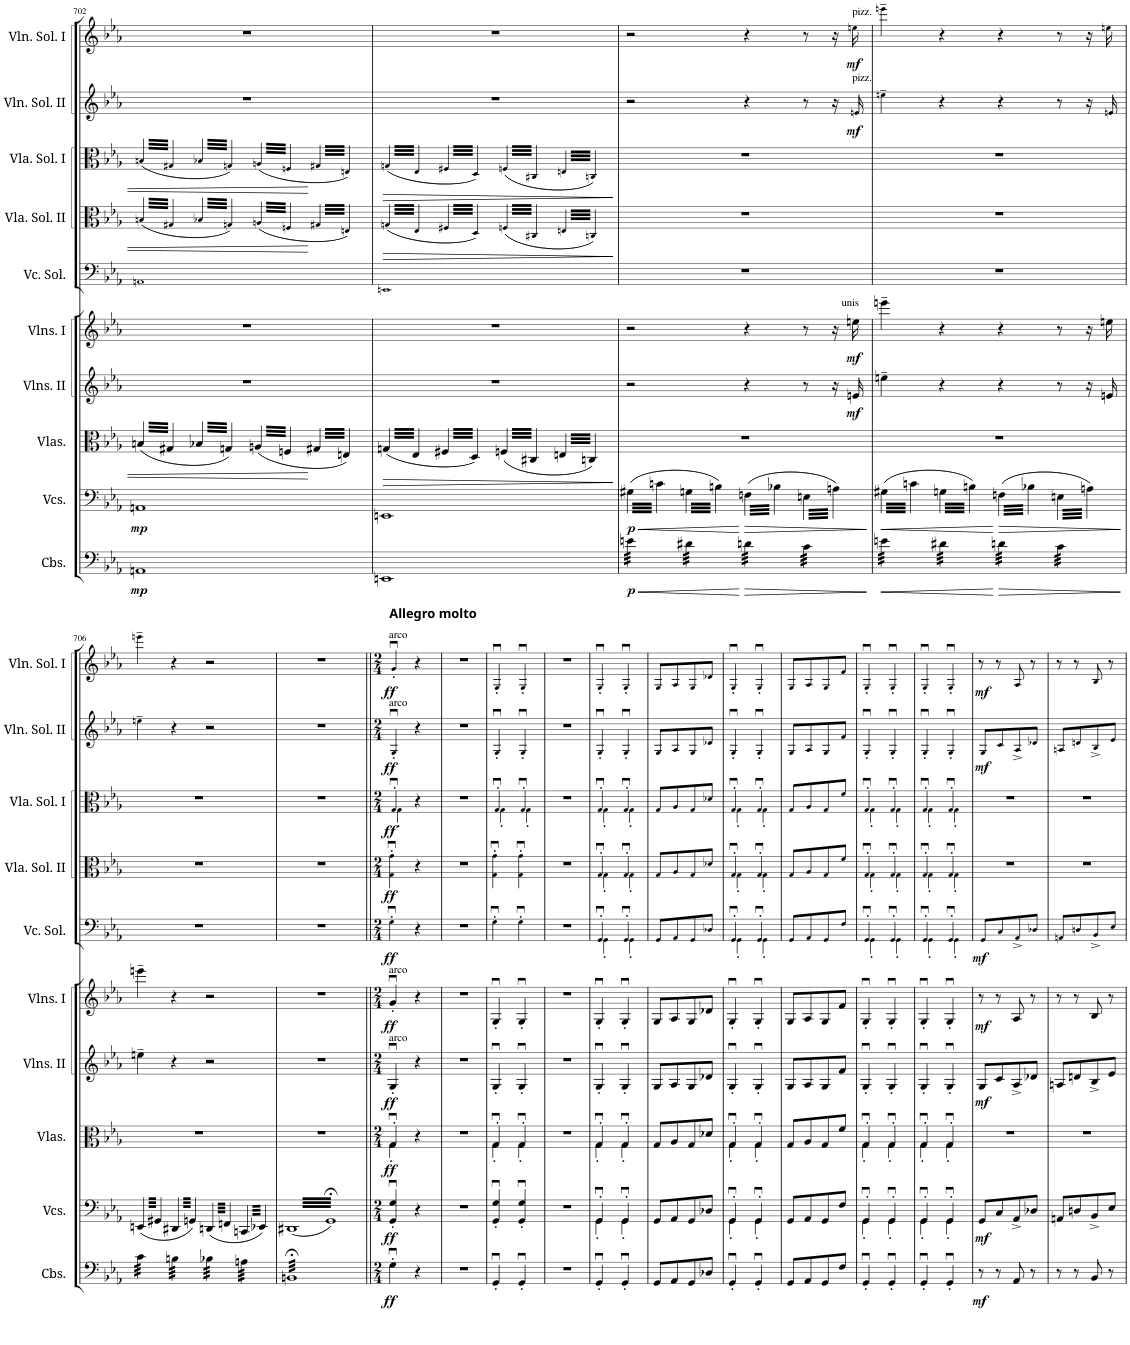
**kern	**dynam	**kern	**dynam	**kern	**dynam	**kern	**dynam	**kern	**dynam	**kern	**dynam	**kern	**dynam	**kern	**dynam	**kern	**dynam	**kern	**dynam
*part10	*part10	*part9	*part9	*part8	*part8	*part7	*part7	*part6	*part6	*part5	*part5	*part4	*part4	*part3	*part3	*part2	*part2	*part1	*part1
*staff10	*staff10	*staff9	*staff9	*staff8	*staff8	*staff7	*staff7	*staff6	*staff6	*staff5	*staff5	*staff4	*staff4	*staff3	*staff3	*staff2	*staff2	*staff1	*staff1
*I"Contrabasses	*	*I"Violoncellos	*	*I"Violas	*	*I"Violins II	*	*I"Violins I	*	*I"Violoncello Solo	*	*I"Viola Solo II	*	*I"Viola Solo I	*	*I"Violin Solo II	*	*I"Violin Solo I	*
*I'Cbs.	*	*I'Vcs.	*	*I'Vlas.	*	*I'Vlns. II	*	*I'Vlns. I	*	*I'Vc. Sol.	*	*I'Vla. Sol. II	*	*I'Vla. Sol. I	*	*I'Vln. Sol. II	*	*I'Vln. Sol. I	*
!!LO:PB:g=z
*clefF4	*	*clefF4	*	*clefC3	*	*clefG2	*	*clefG2	*	*clefF4	*	*clefC3	*	*clefC3	*	*clefG2	*	*clefG2	*
*Trd7c12	*	*	*	*	*	*	*	*	*	*	*	*	*	*	*	*	*	*	*
*k[b-e-a-]	*	*k[b-e-a-]	*	*k[b-e-a-]	*	*k[b-e-a-]	*	*k[b-e-a-]	*	*k[b-e-a-]	*	*k[b-e-a-]	*	*k[b-e-a-]	*	*k[b-e-a-]	*	*k[b-e-a-]	*
*M4/4	*	*M4/4	*	*M4/4	*	*M4/4	*	*M4/4	*	*M4/4	*	*M4/4	*	*M4/4	*	*M4/4	*	*M4/4	*
*met(c)	*	*met(c)	*	*met(c)	*	*met(c)	*	*met(c)	*	*met(c)	*	*met(c)	*	*met(c)	*	*met(c)	*	*met(c)	*
=702	=702	=702	=702	=702	=702	=702	=702	=702	=702	=702	=702	=702	=702	=702	=702	=702	=702	=702	=702
!	!LO:DY:b	!	!LO:DY:b	!	!	!	!	!	!	!	!	!	!	!	!	!	!	!	!
*	*	*	*	*tremolo	*	*	*	*	*	*	*	*	*	*	*	*	*	*	*
*	*	*	*	*	*	*	*	*	*	*	*	*tremolo	*	*	*	*	*	*	*
*	*	*	*	*	*	*	*	*	*	*	*	*	*	*tremolo	*	*	*	*	*
1AAn	mp	1AAn	mp	(64Bn/LLLL	.	1r	.	1r	.	1AAn	.	(64Bn/LLLL	.	(64Bn/LLLL	.	1r	.	1r	.
.	.	.	.	64G#X/	.	.	.	.	.	.	.	64G#X/	.	64G#X/	.	.	.	.	.
.	.	.	.	64Bn/	.	.	.	.	.	.	.	64Bn/	.	64Bn/	.	.	.	.	.
.	.	.	.	64G#X/	.	.	.	.	.	.	.	64G#X/	.	64G#X/	.	.	.	.	.
.	.	.	.	64Bn/	.	.	.	.	.	.	.	64Bn/	.	64Bn/	.	.	.	.	.
.	.	.	.	64G#X/	.	.	.	.	.	.	.	64G#X/	.	64G#X/	.	.	.	.	.
.	.	.	.	64Bn/	.	.	.	.	.	.	.	64Bn/	.	64Bn/	.	.	.	.	.
.	.	.	.	64G#X/	.	.	.	.	.	.	.	64G#X/	.	64G#X/	.	.	.	.	.
.	.	.	.	64Bn/	.	.	.	.	.	.	.	64Bn/	.	64Bn/	.	.	.	.	.
.	.	.	.	64G#X/	.	.	.	.	.	.	.	64G#X/	.	64G#X/	.	.	.	.	.
.	.	.	.	64Bn/	.	.	.	.	.	.	.	64Bn/	.	64Bn/	.	.	.	.	.
.	.	.	.	64G#X/	.	.	.	.	.	.	.	64G#X/	.	64G#X/	.	.	.	.	.
.	.	.	.	64Bn/	.	.	.	.	.	.	.	64Bn/	.	64Bn/	.	.	.	.	.
.	.	.	.	64G#X/	.	.	.	.	.	.	.	64G#X/	.	64G#X/	.	.	.	.	.
.	.	.	.	64Bn/	.	.	.	.	.	.	.	64Bn/	.	64Bn/	.	.	.	.	.
.	.	.	.	64G#X/JJJJ	.	.	.	.	.	.	.	64G#X/JJJJ	.	64G#X/JJJJ	.	.	.	.	.
.	.	.	.	64B-X/LLLL	.	.	.	.	.	.	.	64B-X/LLLL	.	64B-X/LLLL	.	.	.	.	.
.	.	.	.	64Gn/)	.	.	.	.	.	.	.	64Gn/)	.	64Gn/)	.	.	.	.	.
.	.	.	.	64B-X/	.	.	.	.	.	.	.	64B-X/	.	64B-X/	.	.	.	.	.
.	.	.	.	64Gn/)	.	.	.	.	.	.	.	64Gn/)	.	64Gn/)	.	.	.	.	.
.	.	.	.	64B-X/	.	.	.	.	.	.	.	64B-X/	.	64B-X/	.	.	.	.	.
.	.	.	.	64Gn/)	.	.	.	.	.	.	.	64Gn/)	.	64Gn/)	.	.	.	.	.
.	.	.	.	64B-X/	.	.	.	.	.	.	.	64B-X/	.	64B-X/	.	.	.	.	.
.	.	.	.	64Gn/)	.	.	.	.	.	.	.	64Gn/)	.	64Gn/)	.	.	.	.	.
.	.	.	.	64B-X/	.	.	.	.	.	.	.	64B-X/	.	64B-X/	.	.	.	.	.
.	.	.	.	64Gn/)	.	.	.	.	.	.	.	64Gn/)	.	64Gn/)	.	.	.	.	.
.	.	.	.	64B-X/	.	.	.	.	.	.	.	64B-X/	.	64B-X/	.	.	.	.	.
.	.	.	.	64Gn/)	.	.	.	.	.	.	.	64Gn/)	.	64Gn/)	.	.	.	.	.
.	.	.	.	64B-X/	.	.	.	.	.	.	.	64B-X/	.	64B-X/	.	.	.	.	.
.	.	.	.	64Gn/)	.	.	.	.	.	.	.	64Gn/)	.	64Gn/)	.	.	.	.	.
.	.	.	.	64B-X/	.	.	.	.	.	.	.	64B-X/	.	64B-X/	.	.	.	.	.
.	.	.	.	64Gn/)JJJJ	.	.	.	.	.	.	.	64Gn/)JJJJ	.	64Gn/)JJJJ	.	.	.	.	.
.	.	.	.	(64An/LLLL	.	.	.	.	.	.	.	(64An/LLLL	.	(64An/LLLL	.	.	.	.	.
.	.	.	.	64Fn/	.	.	.	.	.	.	.	64Fn/	.	64Fn/	.	.	.	.	.
.	.	.	.	64An/	.	.	.	.	.	.	.	64An/	.	64An/	.	.	.	.	.
.	.	.	.	64Fn/	.	.	.	.	.	.	.	64Fn/	.	64Fn/	.	.	.	.	.
.	.	.	.	64An/	.	.	.	.	.	.	.	64An/	.	64An/	.	.	.	.	.
.	.	.	.	64Fn/	.	.	.	.	.	.	.	64Fn/	.	64Fn/	.	.	.	.	.
.	.	.	.	64An/	.	.	.	.	.	.	.	64An/	.	64An/	.	.	.	.	.
.	.	.	.	64Fn/	.	.	.	.	.	.	.	64Fn/	.	64Fn/	.	.	.	.	.
.	.	.	.	64An/	.	.	.	.	.	.	.	64An/	.	64An/	.	.	.	.	.
.	.	.	.	64Fn/	.	.	.	.	.	.	.	64Fn/	.	64Fn/	.	.	.	.	.
.	.	.	.	64An/	.	.	.	.	.	.	.	64An/	.	64An/	.	.	.	.	.
.	.	.	.	64Fn/	.	.	.	.	.	.	.	64Fn/	.	64Fn/	.	.	.	.	.
.	.	.	.	64An/	.	.	.	.	.	.	.	64An/	.	64An/	.	.	.	.	.
.	.	.	.	64Fn/	.	.	.	.	.	.	.	64Fn/	.	64Fn/	.	.	.	.	.
.	.	.	.	64An/	.	.	.	.	.	.	.	64An/	.	64An/	.	.	.	.	.
.	.	.	.	64Fn/JJJJ	.	.	.	.	.	.	.	64Fn/JJJJ	.	64Fn/JJJJ	.	.	.	.	.
.	.	.	.	64G#X/LLLL	.	.	.	.	.	.	.	64G#X/LLLL	.	64G#X/LLLL	.	.	.	.	.
.	.	.	.	64En/)	.	.	.	.	.	.	.	64En/)	.	64En/)	.	.	.	.	.
.	.	.	.	64G#X/	.	.	.	.	.	.	.	64G#X/	.	64G#X/	.	.	.	.	.
.	.	.	.	64En/)	.	.	.	.	.	.	.	64En/)	.	64En/)	.	.	.	.	.
.	.	.	.	64G#X/	.	.	.	.	.	.	.	64G#X/	.	64G#X/	.	.	.	.	.
.	.	.	.	64En/)	.	.	.	.	.	.	.	64En/)	.	64En/)	.	.	.	.	.
.	.	.	.	64G#X/	.	.	.	.	.	.	.	64G#X/	.	64G#X/	.	.	.	.	.
.	.	.	.	64En/)	.	.	.	.	.	.	.	64En/)	.	64En/)	.	.	.	.	.
.	.	.	.	64G#X/	.	.	.	.	.	.	.	64G#X/	.	64G#X/	.	.	.	.	.
.	.	.	.	64En/)	.	.	.	.	.	.	.	64En/)	.	64En/)	.	.	.	.	.
.	.	.	.	64G#X/	.	.	.	.	.	.	.	64G#X/	.	64G#X/	.	.	.	.	.
.	.	.	.	64En/)	.	.	.	.	.	.	.	64En/)	.	64En/)	.	.	.	.	.
.	.	.	.	64G#X/	.	.	.	.	.	.	.	64G#X/	.	64G#X/	.	.	.	.	.
.	.	.	.	64En/)	.	.	.	.	.	.	.	64En/)	.	64En/)	.	.	.	.	.
.	.	.	.	64G#X/	.	.	.	.	.	.	.	64G#X/	.	64G#X/	.	.	.	.	.
.	.	.	.	64En/)JJJJ	.	.	.	.	.	.	.	64En/)JJJJ	.	64En/)JJJJ	.	.	.	.	.
=703	=703	=703	=703	=703	=703	=703	=703	=703	=703	=703	=703	=703	=703	=703	=703	=703	=703	=703	=703
!	!	!	!	!	!LO:HP:b	!	!	!	!	!	!	!	!LO:HP:b	!	!LO:HP:b	!	!	!	!
1EEn	.	1EEn	.	(64Gn/LLLL	>	1r	.	1r	.	1EEn	.	(64Gn/LLLL	>	(64Gn/LLLL	>	1r	.	1r	.
.	.	.	.	64E-/	.	.	.	.	.	.	.	64E-/	.	64E-/	.	.	.	.	.
.	.	.	.	64Gn/	.	.	.	.	.	.	.	64Gn/	.	64Gn/	.	.	.	.	.
.	.	.	.	64E-/	.	.	.	.	.	.	.	64E-/	.	64E-/	.	.	.	.	.
.	.	.	.	64Gn/	.	.	.	.	.	.	.	64Gn/	.	64Gn/	.	.	.	.	.
.	.	.	.	64E-/	.	.	.	.	.	.	.	64E-/	.	64E-/	.	.	.	.	.
.	.	.	.	64Gn/	.	.	.	.	.	.	.	64Gn/	.	64Gn/	.	.	.	.	.
.	.	.	.	64E-/	.	.	.	.	.	.	.	64E-/	.	64E-/	.	.	.	.	.
.	.	.	.	64Gn/	.	.	.	.	.	.	.	64Gn/	.	64Gn/	.	.	.	.	.
.	.	.	.	64E-/	.	.	.	.	.	.	.	64E-/	.	64E-/	.	.	.	.	.
.	.	.	.	64Gn/	.	.	.	.	.	.	.	64Gn/	.	64Gn/	.	.	.	.	.
.	.	.	.	64E-/	.	.	.	.	.	.	.	64E-/	.	64E-/	.	.	.	.	.
.	.	.	.	64Gn/	.	.	.	.	.	.	.	64Gn/	.	64Gn/	.	.	.	.	.
.	.	.	.	64E-/	.	.	.	.	.	.	.	64E-/	.	64E-/	.	.	.	.	.
.	.	.	.	64Gn/	.	.	.	.	.	.	.	64Gn/	.	64Gn/	.	.	.	.	.
.	.	.	.	64E-/JJJJ	.	.	.	.	.	.	.	64E-/JJJJ	.	64E-/JJJJ	.	.	.	.	.
.	.	.	.	64F#X/LLLL	.	.	.	.	.	.	.	64F#X/LLLL	.	64F#X/LLLL	.	.	.	.	.
.	.	.	.	64D/)	.	.	.	.	.	.	.	64D/)	.	64D/)	.	.	.	.	.
.	.	.	.	64F#X/	.	.	.	.	.	.	.	64F#X/	.	64F#X/	.	.	.	.	.
.	.	.	.	64D/)	.	.	.	.	.	.	.	64D/)	.	64D/)	.	.	.	.	.
.	.	.	.	64F#X/	.	.	.	.	.	.	.	64F#X/	.	64F#X/	.	.	.	.	.
.	.	.	.	64D/)	.	.	.	.	.	.	.	64D/)	.	64D/)	.	.	.	.	.
.	.	.	.	64F#X/	.	.	.	.	.	.	.	64F#X/	.	64F#X/	.	.	.	.	.
.	.	.	.	64D/)	.	.	.	.	.	.	.	64D/)	.	64D/)	.	.	.	.	.
.	.	.	.	64F#X/	.	.	.	.	.	.	.	64F#X/	.	64F#X/	.	.	.	.	.
.	.	.	.	64D/)	.	.	.	.	.	.	.	64D/)	.	64D/)	.	.	.	.	.
.	.	.	.	64F#X/	.	.	.	.	.	.	.	64F#X/	.	64F#X/	.	.	.	.	.
.	.	.	.	64D/)	.	.	.	.	.	.	.	64D/)	.	64D/)	.	.	.	.	.
.	.	.	.	64F#X/	.	.	.	.	.	.	.	64F#X/	.	64F#X/	.	.	.	.	.
.	.	.	.	64D/)	.	.	.	.	.	.	.	64D/)	.	64D/)	.	.	.	.	.
.	.	.	.	64F#X/	.	.	.	.	.	.	.	64F#X/	.	64F#X/	.	.	.	.	.
.	.	.	.	64D/)JJJJ	.	.	.	.	.	.	.	64D/)JJJJ	.	64D/)JJJJ	.	.	.	.	.
.	.	.	.	(64Fn/LLLL	.	.	.	.	.	.	.	(64Fn/LLLL	.	(64Fn/LLLL	.	.	.	.	.
.	.	.	.	64C#X/	.	.	.	.	.	.	.	64C#X/	.	64C#X/	.	.	.	.	.
.	.	.	.	64Fn/	.	.	.	.	.	.	.	64Fn/	.	64Fn/	.	.	.	.	.
.	.	.	.	64C#X/	.	.	.	.	.	.	.	64C#X/	.	64C#X/	.	.	.	.	.
.	.	.	.	64Fn/	.	.	.	.	.	.	.	64Fn/	.	64Fn/	.	.	.	.	.
.	.	.	.	64C#X/	.	.	.	.	.	.	.	64C#X/	.	64C#X/	.	.	.	.	.
.	.	.	.	64Fn/	.	.	.	.	.	.	.	64Fn/	.	64Fn/	.	.	.	.	.
.	.	.	.	64C#X/	.	.	.	.	.	.	.	64C#X/	.	64C#X/	.	.	.	.	.
.	.	.	.	64Fn/	.	.	.	.	.	.	.	64Fn/	.	64Fn/	.	.	.	.	.
.	.	.	.	64C#X/	.	.	.	.	.	.	.	64C#X/	.	64C#X/	.	.	.	.	.
.	.	.	.	64Fn/	.	.	.	.	.	.	.	64Fn/	.	64Fn/	.	.	.	.	.
.	.	.	.	64C#X/	.	.	.	.	.	.	.	64C#X/	.	64C#X/	.	.	.	.	.
.	.	.	.	64Fn/	.	.	.	.	.	.	.	64Fn/	.	64Fn/	.	.	.	.	.
.	.	.	.	64C#X/	.	.	.	.	.	.	.	64C#X/	.	64C#X/	.	.	.	.	.
.	.	.	.	64Fn/	.	.	.	.	.	.	.	64Fn/	.	64Fn/	.	.	.	.	.
.	.	.	.	64C#X/JJJJ	.	.	.	.	.	.	.	64C#X/JJJJ	.	64C#X/JJJJ	.	.	.	.	.
.	.	.	.	64En/LLLL	.	.	.	.	.	.	.	64En/LLLL	.	64En/LLLL	.	.	.	.	.
.	.	.	.	64Cn/)	.	.	.	.	.	.	.	64Cn/)	.	64Cn/)	.	.	.	.	.
.	.	.	.	64En/	.	.	.	.	.	.	.	64En/	.	64En/	.	.	.	.	.
.	.	.	.	64Cn/)	.	.	.	.	.	.	.	64Cn/)	.	64Cn/)	.	.	.	.	.
.	.	.	.	64En/	.	.	.	.	.	.	.	64En/	.	64En/	.	.	.	.	.
.	.	.	.	64Cn/)	.	.	.	.	.	.	.	64Cn/)	.	64Cn/)	.	.	.	.	.
.	.	.	.	64En/	.	.	.	.	.	.	.	64En/	.	64En/	.	.	.	.	.
.	.	.	.	64Cn/)	.	.	.	.	.	.	.	64Cn/)	.	64Cn/)	.	.	.	.	.
.	.	.	.	64En/	.	.	.	.	.	.	.	64En/	.	64En/	.	.	.	.	.
.	.	.	.	64Cn/)	.	.	.	.	.	.	.	64Cn/)	.	64Cn/)	.	.	.	.	.
.	.	.	.	64En/	.	.	.	.	.	.	.	64En/	.	64En/	.	.	.	.	.
.	.	.	.	64Cn/)	.	.	.	.	.	.	.	64Cn/)	.	64Cn/)	.	.	.	.	.
.	.	.	.	64En/	.	.	.	.	.	.	.	64En/	.	64En/	.	.	.	.	.
.	.	.	.	64Cn/)	.	.	.	.	.	.	.	64Cn/)	.	64Cn/)	.	.	.	.	.
.	.	.	.	64En/	.	.	.	.	.	.	.	64En/	.	64En/	.	.	.	.	.
.	.	.	.	64Cn/)JJJJ	.	.	.	.	.	.	.	64Cn/)JJJJ	.	64Cn/)JJJJ	.	.	.	.	.
*	*	*	*	*	*	*	*	*	*	*	*	*	*	*Xtremolo	*	*	*	*	*
*	*	*	*	*	*	*	*	*	*	*	*	*Xtremolo	*	*	*	*	*	*	*
*	*	*	*	*Xtremolo	*	*	*	*	*	*	*	*	*	*	*	*	*	*	*
.	.	.	.	.	]	.	.	.	.	.	.	.	]	.	]	.	.	.	.
=704	=704	=704	=704	=704	=704	=704	=704	=704	=704	=704	=704	=704	=704	=704	=704	=704	=704	=704	=704
!	!LO:HP:b	!	!LO:HP:b	!	!	!	!	!	!	!	!	!	!	!	!	!	!	!	!
!	!LO:DY:n=1:b	!	!LO:DY:n=1:b	!	!	!	!	!	!	!	!	!	!	!	!	!	!	!	!
*tremolo	*	*	*	*	*	*	*	*	*	*	*	*	*	*	*	*	*	*	*
*	*	*tremolo	*	*	*	*	*	*	*	*	*	*	*	*	*	*	*	*	*
32en\LLL	< p	(64G#X\LLLL	< p	1r	.	2r	.	2r	.	1r	.	1r	.	1r	.	2r	.	2r	.
.	.	64cn\	.	.	.	.	.	.	.	.	.	.	.	.	.	.	.	.	.
32en\	.	64G#X\	.	.	.	.	.	.	.	.	.	.	.	.	.	.	.	.	.
.	.	64cn\	.	.	.	.	.	.	.	.	.	.	.	.	.	.	.	.	.
32en\	.	64G#X\	.	.	.	.	.	.	.	.	.	.	.	.	.	.	.	.	.
.	.	64cn\	.	.	.	.	.	.	.	.	.	.	.	.	.	.	.	.	.
32en\	.	64G#X\	.	.	.	.	.	.	.	.	.	.	.	.	.	.	.	.	.
.	.	64cn\	.	.	.	.	.	.	.	.	.	.	.	.	.	.	.	.	.
32en\	.	64G#X\	.	.	.	.	.	.	.	.	.	.	.	.	.	.	.	.	.
.	.	64cn\	.	.	.	.	.	.	.	.	.	.	.	.	.	.	.	.	.
32en\	.	64G#X\	.	.	.	.	.	.	.	.	.	.	.	.	.	.	.	.	.
.	.	64cn\	.	.	.	.	.	.	.	.	.	.	.	.	.	.	.	.	.
32en\	.	64G#X\	.	.	.	.	.	.	.	.	.	.	.	.	.	.	.	.	.
.	.	64cn\	.	.	.	.	.	.	.	.	.	.	.	.	.	.	.	.	.
32en\JJJ	.	64G#X\	.	.	.	.	.	.	.	.	.	.	.	.	.	.	.	.	.
.	.	64cn\JJJJ	.	.	.	.	.	.	.	.	.	.	.	.	.	.	.	.	.
32d#X\LLL	.	64Gn\LLLL	.	.	.	.	.	.	.	.	.	.	.	.	.	.	.	.	.
.	.	64Bn\)	.	.	.	.	.	.	.	.	.	.	.	.	.	.	.	.	.
32d#X\	.	64Gn\	.	.	.	.	.	.	.	.	.	.	.	.	.	.	.	.	.
.	.	64Bn\)	.	.	.	.	.	.	.	.	.	.	.	.	.	.	.	.	.
32d#X\	.	64Gn\	.	.	.	.	.	.	.	.	.	.	.	.	.	.	.	.	.
.	.	64Bn\)	.	.	.	.	.	.	.	.	.	.	.	.	.	.	.	.	.
32d#X\	.	64Gn\	.	.	.	.	.	.	.	.	.	.	.	.	.	.	.	.	.
.	.	64Bn\)	.	.	.	.	.	.	.	.	.	.	.	.	.	.	.	.	.
32d#X\	.	64Gn\	.	.	.	.	.	.	.	.	.	.	.	.	.	.	.	.	.
.	.	64Bn\)	.	.	.	.	.	.	.	.	.	.	.	.	.	.	.	.	.
32d#X\	.	64Gn\	.	.	.	.	.	.	.	.	.	.	.	.	.	.	.	.	.
.	.	64Bn\)	.	.	.	.	.	.	.	.	.	.	.	.	.	.	.	.	.
32d#X\	.	64Gn\	.	.	.	.	.	.	.	.	.	.	.	.	.	.	.	.	.
.	.	64Bn\)	.	.	.	.	.	.	.	.	.	.	.	.	.	.	.	.	.
32d#X\JJJ	.	64Gn\	.	.	.	.	.	.	.	.	.	.	.	.	.	.	.	.	.
.	.	64Bn\)JJJJ	.	.	.	.	.	.	.	.	.	.	.	.	.	.	.	.	.
!	!LO:HP:n=1:b	!	!LO:HP:n=1:b	!	!	!	!	!	!	!	!	!	!	!	!	!	!	!	!
32dn\LLL	[ >	(64Fn\LLLL	[ >	.	.	4r	.	4r	.	.	.	.	.	.	.	4r	.	4r	.
.	.	64B-X\	.	.	.	.	.	.	.	.	.	.	.	.	.	.	.	.	.
32dn\	.	64Fn\	.	.	.	.	.	.	.	.	.	.	.	.	.	.	.	.	.
.	.	64B-X\	.	.	.	.	.	.	.	.	.	.	.	.	.	.	.	.	.
32dn\	.	64Fn\	.	.	.	.	.	.	.	.	.	.	.	.	.	.	.	.	.
.	.	64B-X\	.	.	.	.	.	.	.	.	.	.	.	.	.	.	.	.	.
32dn\	.	64Fn\	.	.	.	.	.	.	.	.	.	.	.	.	.	.	.	.	.
.	.	64B-X\	.	.	.	.	.	.	.	.	.	.	.	.	.	.	.	.	.
32dn\	.	64Fn\	.	.	.	.	.	.	.	.	.	.	.	.	.	.	.	.	.
.	.	64B-X\	.	.	.	.	.	.	.	.	.	.	.	.	.	.	.	.	.
32dn\	.	64Fn\	.	.	.	.	.	.	.	.	.	.	.	.	.	.	.	.	.
.	.	64B-X\	.	.	.	.	.	.	.	.	.	.	.	.	.	.	.	.	.
32dn\	.	64Fn\	.	.	.	.	.	.	.	.	.	.	.	.	.	.	.	.	.
.	.	64B-X\	.	.	.	.	.	.	.	.	.	.	.	.	.	.	.	.	.
32dn\JJJ	.	64Fn\	.	.	.	.	.	.	.	.	.	.	.	.	.	.	.	.	.
.	.	64B-X\JJJJ	.	.	.	.	.	.	.	.	.	.	.	.	.	.	.	.	.
32c\LLL	.	64En\LLLL	.	.	.	8r	.	8r	.	.	.	.	.	.	.	8r	.	8r	.
.	.	64An\)	.	.	.	.	.	.	.	.	.	.	.	.	.	.	.	.	.
32c\	.	64En\	.	.	.	.	.	.	.	.	.	.	.	.	.	.	.	.	.
.	.	64An\)	.	.	.	.	.	.	.	.	.	.	.	.	.	.	.	.	.
32c\	.	64En\	.	.	.	.	.	.	.	.	.	.	.	.	.	.	.	.	.
.	.	64An\)	.	.	.	.	.	.	.	.	.	.	.	.	.	.	.	.	.
32c\	.	64En\	.	.	.	.	.	.	.	.	.	.	.	.	.	.	.	.	.
.	.	64An\)	.	.	.	.	.	.	.	.	.	.	.	.	.	.	.	.	.
32c\	.	64En\	.	.	.	16r	.	16r	.	.	.	.	.	.	.	16r	.	16r	.
.	.	64An\)	.	.	.	.	.	.	.	.	.	.	.	.	.	.	.	.	.
32c\	.	64En\	.	.	.	.	.	.	.	.	.	.	.	.	.	.	.	.	.
.	.	64An\)	.	.	.	.	.	.	.	.	.	.	.	.	.	.	.	.	.
!	!	!	!	!	!	!	!	!	!	!	!	!	!	!	!	!	!	!LO:TX:a:t=pizz.	!
!	!	!	!	!	!	!	!	!	!	!	!	!	!	!	!	!LO:TX:a:t=pizz.	!	!	!
!	!	!	!	!	!	!	!	!LO:TX:a:t=unis	!	!	!	!	!	!	!	!	!	!	!
!	!	!	!	!	!	!	!LO:DY:b	!	!LO:DY:b	!	!	!	!	!	!	!	!LO:DY:b	!	!LO:DY:b
32c\	.	64En\	.	.	.	16en/	mf	16een\	mf	.	.	.	.	.	.	16en/	mf	16een\	mf
.	.	64An\)	.	.	.	.	.	.	.	.	.	.	.	.	.	.	.	.	.
32c\JJJ	.	64En\	.	.	.	.	.	.	.	.	.	.	.	.	.	.	.	.	.
.	.	64An\)JJJJ	.	.	.	.	.	.	.	.	.	.	.	.	.	.	.	.	.
.	]	.	]	.	.	.	.	.	.	.	.	.	.	.	.	.	.	.	.
=705	=705	=705	=705	=705	=705	=705	=705	=705	=705	=705	=705	=705	=705	=705	=705	=705	=705	=705	=705
!	!LO:HP:b	!	!LO:HP:b	!	!	!	!	!	!	!	!	!	!	!	!	!	!	!	!
32en\LLL	<	(64G#X\LLLL	<	1r	.	4een~\	.	4eeen~\	.	1r	.	1r	.	1r	.	4een~\	.	4eeen~\	.
.	.	64cn\	.	.	.	.	.	.	.	.	.	.	.	.	.	.	.	.	.
32en\	.	64G#X\	.	.	.	.	.	.	.	.	.	.	.	.	.	.	.	.	.
.	.	64cn\	.	.	.	.	.	.	.	.	.	.	.	.	.	.	.	.	.
32en\	.	64G#X\	.	.	.	.	.	.	.	.	.	.	.	.	.	.	.	.	.
.	.	64cn\	.	.	.	.	.	.	.	.	.	.	.	.	.	.	.	.	.
32en\	.	64G#X\	.	.	.	.	.	.	.	.	.	.	.	.	.	.	.	.	.
.	.	64cn\	.	.	.	.	.	.	.	.	.	.	.	.	.	.	.	.	.
32en\	.	64G#X\	.	.	.	.	.	.	.	.	.	.	.	.	.	.	.	.	.
.	.	64cn\	.	.	.	.	.	.	.	.	.	.	.	.	.	.	.	.	.
32en\	.	64G#X\	.	.	.	.	.	.	.	.	.	.	.	.	.	.	.	.	.
.	.	64cn\	.	.	.	.	.	.	.	.	.	.	.	.	.	.	.	.	.
32en\	.	64G#X\	.	.	.	.	.	.	.	.	.	.	.	.	.	.	.	.	.
.	.	64cn\	.	.	.	.	.	.	.	.	.	.	.	.	.	.	.	.	.
32en\JJJ	.	64G#X\	.	.	.	.	.	.	.	.	.	.	.	.	.	.	.	.	.
.	.	64cn\JJJJ	.	.	.	.	.	.	.	.	.	.	.	.	.	.	.	.	.
32d#X\LLL	.	64Gn\LLLL	.	.	.	4r	.	4r	.	.	.	.	.	.	.	4r	.	4r	.
.	.	64Bn\)	.	.	.	.	.	.	.	.	.	.	.	.	.	.	.	.	.
32d#X\	.	64Gn\	.	.	.	.	.	.	.	.	.	.	.	.	.	.	.	.	.
.	.	64Bn\)	.	.	.	.	.	.	.	.	.	.	.	.	.	.	.	.	.
32d#X\	.	64Gn\	.	.	.	.	.	.	.	.	.	.	.	.	.	.	.	.	.
.	.	64Bn\)	.	.	.	.	.	.	.	.	.	.	.	.	.	.	.	.	.
32d#X\	.	64Gn\	.	.	.	.	.	.	.	.	.	.	.	.	.	.	.	.	.
.	.	64Bn\)	.	.	.	.	.	.	.	.	.	.	.	.	.	.	.	.	.
32d#X\	.	64Gn\	.	.	.	.	.	.	.	.	.	.	.	.	.	.	.	.	.
.	.	64Bn\)	.	.	.	.	.	.	.	.	.	.	.	.	.	.	.	.	.
32d#X\	.	64Gn\	.	.	.	.	.	.	.	.	.	.	.	.	.	.	.	.	.
.	.	64Bn\)	.	.	.	.	.	.	.	.	.	.	.	.	.	.	.	.	.
32d#X\	.	64Gn\	.	.	.	.	.	.	.	.	.	.	.	.	.	.	.	.	.
.	.	64Bn\)	.	.	.	.	.	.	.	.	.	.	.	.	.	.	.	.	.
32d#X\JJJ	.	64Gn\	.	.	.	.	.	.	.	.	.	.	.	.	.	.	.	.	.
.	.	64Bn\)JJJJ	.	.	.	.	.	.	.	.	.	.	.	.	.	.	.	.	.
!	!LO:HP:n=1:b	!	!LO:HP:n=1:b	!	!	!	!	!	!	!	!	!	!	!	!	!	!	!	!
32dn\LLL	[ >	(64Fn\LLLL	[ >	.	.	4r	.	4r	.	.	.	.	.	.	.	4r	.	4r	.
.	.	64B-X\	.	.	.	.	.	.	.	.	.	.	.	.	.	.	.	.	.
32dn\	.	64Fn\	.	.	.	.	.	.	.	.	.	.	.	.	.	.	.	.	.
.	.	64B-X\	.	.	.	.	.	.	.	.	.	.	.	.	.	.	.	.	.
32dn\	.	64Fn\	.	.	.	.	.	.	.	.	.	.	.	.	.	.	.	.	.
.	.	64B-X\	.	.	.	.	.	.	.	.	.	.	.	.	.	.	.	.	.
32dn\	.	64Fn\	.	.	.	.	.	.	.	.	.	.	.	.	.	.	.	.	.
.	.	64B-X\	.	.	.	.	.	.	.	.	.	.	.	.	.	.	.	.	.
32dn\	.	64Fn\	.	.	.	.	.	.	.	.	.	.	.	.	.	.	.	.	.
.	.	64B-X\	.	.	.	.	.	.	.	.	.	.	.	.	.	.	.	.	.
32dn\	.	64Fn\	.	.	.	.	.	.	.	.	.	.	.	.	.	.	.	.	.
.	.	64B-X\	.	.	.	.	.	.	.	.	.	.	.	.	.	.	.	.	.
32dn\	.	64Fn\	.	.	.	.	.	.	.	.	.	.	.	.	.	.	.	.	.
.	.	64B-X\	.	.	.	.	.	.	.	.	.	.	.	.	.	.	.	.	.
32dn\JJJ	.	64Fn\	.	.	.	.	.	.	.	.	.	.	.	.	.	.	.	.	.
.	.	64B-X\JJJJ	.	.	.	.	.	.	.	.	.	.	.	.	.	.	.	.	.
32c\LLL	.	64En\LLLL	.	.	.	8r	.	8r	.	.	.	.	.	.	.	8r	.	8r	.
.	.	64An\)	.	.	.	.	.	.	.	.	.	.	.	.	.	.	.	.	.
32c\	.	64En\	.	.	.	.	.	.	.	.	.	.	.	.	.	.	.	.	.
.	.	64An\)	.	.	.	.	.	.	.	.	.	.	.	.	.	.	.	.	.
32c\	.	64En\	.	.	.	.	.	.	.	.	.	.	.	.	.	.	.	.	.
.	.	64An\)	.	.	.	.	.	.	.	.	.	.	.	.	.	.	.	.	.
32c\	.	64En\	.	.	.	.	.	.	.	.	.	.	.	.	.	.	.	.	.
.	.	64An\)	.	.	.	.	.	.	.	.	.	.	.	.	.	.	.	.	.
32c\	.	64En\	.	.	.	16r	.	16r	.	.	.	.	.	.	.	16r	.	16r	.
.	.	64An\)	.	.	.	.	.	.	.	.	.	.	.	.	.	.	.	.	.
32c\	.	64En\	.	.	.	.	.	.	.	.	.	.	.	.	.	.	.	.	.
.	.	64An\)	.	.	.	.	.	.	.	.	.	.	.	.	.	.	.	.	.
32c\	.	64En\	.	.	.	16en/	.	16een\	.	.	.	.	.	.	.	16en/	.	16een\	.
.	.	64An\)	.	.	.	.	.	.	.	.	.	.	.	.	.	.	.	.	.
32c\JJJ	.	64En\	.	.	.	.	.	.	.	.	.	.	.	.	.	.	.	.	.
.	.	64An\)JJJJ	.	.	.	.	.	.	.	.	.	.	.	.	.	.	.	.	.
.	]	.	]	.	.	.	.	.	.	.	.	.	.	.	.	.	.	.	.
!!LO:LB:g=z
=706	=706	=706	=706	=706	=706	=706	=706	=706	=706	=706	=706	=706	=706	=706	=706	=706	=706	=706	=706
32c\LLL	.	(64EEn/LLLL	.	1r	.	4een~\	.	4eeen~\	.	1r	.	1r	.	1r	.	4een~\	.	4eeen~\	.
.	.	64GG#X/	.	.	.	.	.	.	.	.	.	.	.	.	.	.	.	.	.
32c\	.	64EEn/	.	.	.	.	.	.	.	.	.	.	.	.	.	.	.	.	.
.	.	64GG#X/	.	.	.	.	.	.	.	.	.	.	.	.	.	.	.	.	.
32c\	.	64EEn/	.	.	.	.	.	.	.	.	.	.	.	.	.	.	.	.	.
.	.	64GG#X/	.	.	.	.	.	.	.	.	.	.	.	.	.	.	.	.	.
32c\	.	64EEn/	.	.	.	.	.	.	.	.	.	.	.	.	.	.	.	.	.
.	.	64GG#X/	.	.	.	.	.	.	.	.	.	.	.	.	.	.	.	.	.
32c\	.	64EEn/	.	.	.	.	.	.	.	.	.	.	.	.	.	.	.	.	.
.	.	64GG#X/	.	.	.	.	.	.	.	.	.	.	.	.	.	.	.	.	.
32c\	.	64EEn/	.	.	.	.	.	.	.	.	.	.	.	.	.	.	.	.	.
.	.	64GG#X/	.	.	.	.	.	.	.	.	.	.	.	.	.	.	.	.	.
32c\	.	64EEn/	.	.	.	.	.	.	.	.	.	.	.	.	.	.	.	.	.
.	.	64GG#X/	.	.	.	.	.	.	.	.	.	.	.	.	.	.	.	.	.
32c\JJJ	.	64EEn/	.	.	.	.	.	.	.	.	.	.	.	.	.	.	.	.	.
.	.	64GG#X/JJJJ	.	.	.	.	.	.	.	.	.	.	.	.	.	.	.	.	.
32Bn\LLL	.	64DD#X/LLLL	.	.	.	4r	.	4r	.	.	.	.	.	.	.	4r	.	4r	.
.	.	64GGn/)	.	.	.	.	.	.	.	.	.	.	.	.	.	.	.	.	.
32Bn\	.	64DD#X/	.	.	.	.	.	.	.	.	.	.	.	.	.	.	.	.	.
.	.	64GGn/)	.	.	.	.	.	.	.	.	.	.	.	.	.	.	.	.	.
32Bn\	.	64DD#X/	.	.	.	.	.	.	.	.	.	.	.	.	.	.	.	.	.
.	.	64GGn/)	.	.	.	.	.	.	.	.	.	.	.	.	.	.	.	.	.
32Bn\	.	64DD#X/	.	.	.	.	.	.	.	.	.	.	.	.	.	.	.	.	.
.	.	64GGn/)	.	.	.	.	.	.	.	.	.	.	.	.	.	.	.	.	.
32Bn\	.	64DD#X/	.	.	.	.	.	.	.	.	.	.	.	.	.	.	.	.	.
.	.	64GGn/)	.	.	.	.	.	.	.	.	.	.	.	.	.	.	.	.	.
32Bn\	.	64DD#X/	.	.	.	.	.	.	.	.	.	.	.	.	.	.	.	.	.
.	.	64GGn/)	.	.	.	.	.	.	.	.	.	.	.	.	.	.	.	.	.
32Bn\	.	64DD#X/	.	.	.	.	.	.	.	.	.	.	.	.	.	.	.	.	.
.	.	64GGn/)	.	.	.	.	.	.	.	.	.	.	.	.	.	.	.	.	.
32Bn\JJJ	.	64DD#X/	.	.	.	.	.	.	.	.	.	.	.	.	.	.	.	.	.
.	.	64GGn/)JJJJ	.	.	.	.	.	.	.	.	.	.	.	.	.	.	.	.	.
32B-X\LLL	.	(64DDn/LLLL	.	.	.	2r	.	2r	.	.	.	.	.	.	.	2r	.	2r	.
.	.	64FFn/	.	.	.	.	.	.	.	.	.	.	.	.	.	.	.	.	.
32B-X\	.	64DDn/	.	.	.	.	.	.	.	.	.	.	.	.	.	.	.	.	.
.	.	64FFn/	.	.	.	.	.	.	.	.	.	.	.	.	.	.	.	.	.
32B-X\	.	64DDn/	.	.	.	.	.	.	.	.	.	.	.	.	.	.	.	.	.
.	.	64FFn/	.	.	.	.	.	.	.	.	.	.	.	.	.	.	.	.	.
32B-X\	.	64DDn/	.	.	.	.	.	.	.	.	.	.	.	.	.	.	.	.	.
.	.	64FFn/	.	.	.	.	.	.	.	.	.	.	.	.	.	.	.	.	.
32B-X\	.	64DDn/	.	.	.	.	.	.	.	.	.	.	.	.	.	.	.	.	.
.	.	64FFn/	.	.	.	.	.	.	.	.	.	.	.	.	.	.	.	.	.
32B-X\	.	64DDn/	.	.	.	.	.	.	.	.	.	.	.	.	.	.	.	.	.
.	.	64FFn/	.	.	.	.	.	.	.	.	.	.	.	.	.	.	.	.	.
32B-X\	.	64DDn/	.	.	.	.	.	.	.	.	.	.	.	.	.	.	.	.	.
.	.	64FFn/	.	.	.	.	.	.	.	.	.	.	.	.	.	.	.	.	.
32B-X\JJJ	.	64DDn/	.	.	.	.	.	.	.	.	.	.	.	.	.	.	.	.	.
.	.	64FFn/JJJJ	.	.	.	.	.	.	.	.	.	.	.	.	.	.	.	.	.
32An\LLL	.	64CCn/LLLL	.	.	.	.	.	.	.	.	.	.	.	.	.	.	.	.	.
.	.	64EE-X/)	.	.	.	.	.	.	.	.	.	.	.	.	.	.	.	.	.
32An\	.	64CCn/	.	.	.	.	.	.	.	.	.	.	.	.	.	.	.	.	.
.	.	64EE-X/)	.	.	.	.	.	.	.	.	.	.	.	.	.	.	.	.	.
32An\	.	64CCn/	.	.	.	.	.	.	.	.	.	.	.	.	.	.	.	.	.
.	.	64EE-X/)	.	.	.	.	.	.	.	.	.	.	.	.	.	.	.	.	.
32An\	.	64CCn/	.	.	.	.	.	.	.	.	.	.	.	.	.	.	.	.	.
.	.	64EE-X/)	.	.	.	.	.	.	.	.	.	.	.	.	.	.	.	.	.
32An\	.	64CCn/	.	.	.	.	.	.	.	.	.	.	.	.	.	.	.	.	.
.	.	64EE-X/)	.	.	.	.	.	.	.	.	.	.	.	.	.	.	.	.	.
32An\	.	64CCn/	.	.	.	.	.	.	.	.	.	.	.	.	.	.	.	.	.
.	.	64EE-X/)	.	.	.	.	.	.	.	.	.	.	.	.	.	.	.	.	.
32An\	.	64CCn/	.	.	.	.	.	.	.	.	.	.	.	.	.	.	.	.	.
.	.	64EE-X/)	.	.	.	.	.	.	.	.	.	.	.	.	.	.	.	.	.
32An\JJJ	.	64CCn/	.	.	.	.	.	.	.	.	.	.	.	.	.	.	.	.	.
.	.	64EE-X/)JJJJ	.	.	.	.	.	.	.	.	.	.	.	.	.	.	.	.	.
=707	=707	=707	=707	=707	=707	=707	=707	=707	=707	=707	=707	=707	=707	=707	=707	=707	=707	=707	=707
32BBn;<LLL	.	(64DD#XLLLL	.	1r	.	1r	.	1r	.	1r	.	1r	.	1r	.	1r	.	1r	.
.	.	64GG;<)	.	.	.	.	.	.	.	.	.	.	.	.	.	.	.	.	.
32BBn;<	.	64DD#X	.	.	.	.	.	.	.	.	.	.	.	.	.	.	.	.	.
.	.	64GG;<)	.	.	.	.	.	.	.	.	.	.	.	.	.	.	.	.	.
32BBn;<	.	64DD#X	.	.	.	.	.	.	.	.	.	.	.	.	.	.	.	.	.
.	.	64GG;<)	.	.	.	.	.	.	.	.	.	.	.	.	.	.	.	.	.
32BBn;<	.	64DD#X	.	.	.	.	.	.	.	.	.	.	.	.	.	.	.	.	.
.	.	64GG;<)	.	.	.	.	.	.	.	.	.	.	.	.	.	.	.	.	.
32BBn;<	.	64DD#X	.	.	.	.	.	.	.	.	.	.	.	.	.	.	.	.	.
.	.	64GG;<)	.	.	.	.	.	.	.	.	.	.	.	.	.	.	.	.	.
32BBn;<	.	64DD#X	.	.	.	.	.	.	.	.	.	.	.	.	.	.	.	.	.
.	.	64GG;<)	.	.	.	.	.	.	.	.	.	.	.	.	.	.	.	.	.
32BBn;<	.	64DD#X	.	.	.	.	.	.	.	.	.	.	.	.	.	.	.	.	.
.	.	64GG;<)	.	.	.	.	.	.	.	.	.	.	.	.	.	.	.	.	.
32BBn;<	.	64DD#X	.	.	.	.	.	.	.	.	.	.	.	.	.	.	.	.	.
.	.	64GG;<)	.	.	.	.	.	.	.	.	.	.	.	.	.	.	.	.	.
32BBn;<	.	64DD#X	.	.	.	.	.	.	.	.	.	.	.	.	.	.	.	.	.
.	.	64GG;<)	.	.	.	.	.	.	.	.	.	.	.	.	.	.	.	.	.
32BBn;<	.	64DD#X	.	.	.	.	.	.	.	.	.	.	.	.	.	.	.	.	.
.	.	64GG;<)	.	.	.	.	.	.	.	.	.	.	.	.	.	.	.	.	.
32BBn;<	.	64DD#X	.	.	.	.	.	.	.	.	.	.	.	.	.	.	.	.	.
.	.	64GG;<)	.	.	.	.	.	.	.	.	.	.	.	.	.	.	.	.	.
32BBn;<	.	64DD#X	.	.	.	.	.	.	.	.	.	.	.	.	.	.	.	.	.
.	.	64GG;<)	.	.	.	.	.	.	.	.	.	.	.	.	.	.	.	.	.
32BBn;<	.	64DD#X	.	.	.	.	.	.	.	.	.	.	.	.	.	.	.	.	.
.	.	64GG;<)	.	.	.	.	.	.	.	.	.	.	.	.	.	.	.	.	.
32BBn;<	.	64DD#X	.	.	.	.	.	.	.	.	.	.	.	.	.	.	.	.	.
.	.	64GG;<)	.	.	.	.	.	.	.	.	.	.	.	.	.	.	.	.	.
32BBn;<	.	64DD#X	.	.	.	.	.	.	.	.	.	.	.	.	.	.	.	.	.
.	.	64GG;<)	.	.	.	.	.	.	.	.	.	.	.	.	.	.	.	.	.
32BBn;<	.	64DD#X	.	.	.	.	.	.	.	.	.	.	.	.	.	.	.	.	.
.	.	64GG;<)	.	.	.	.	.	.	.	.	.	.	.	.	.	.	.	.	.
32BBn;<	.	64DD#X	.	.	.	.	.	.	.	.	.	.	.	.	.	.	.	.	.
.	.	64GG;<)	.	.	.	.	.	.	.	.	.	.	.	.	.	.	.	.	.
32BBn;<	.	64DD#X	.	.	.	.	.	.	.	.	.	.	.	.	.	.	.	.	.
.	.	64GG;<)	.	.	.	.	.	.	.	.	.	.	.	.	.	.	.	.	.
32BBn;<	.	64DD#X	.	.	.	.	.	.	.	.	.	.	.	.	.	.	.	.	.
.	.	64GG;<)	.	.	.	.	.	.	.	.	.	.	.	.	.	.	.	.	.
32BBn;<	.	64DD#X	.	.	.	.	.	.	.	.	.	.	.	.	.	.	.	.	.
.	.	64GG;<)	.	.	.	.	.	.	.	.	.	.	.	.	.	.	.	.	.
32BBn;<	.	64DD#X	.	.	.	.	.	.	.	.	.	.	.	.	.	.	.	.	.
.	.	64GG;<)	.	.	.	.	.	.	.	.	.	.	.	.	.	.	.	.	.
32BBn;<	.	64DD#X	.	.	.	.	.	.	.	.	.	.	.	.	.	.	.	.	.
.	.	64GG;<)	.	.	.	.	.	.	.	.	.	.	.	.	.	.	.	.	.
32BBn;<	.	64DD#X	.	.	.	.	.	.	.	.	.	.	.	.	.	.	.	.	.
.	.	64GG;<)	.	.	.	.	.	.	.	.	.	.	.	.	.	.	.	.	.
32BBn;<	.	64DD#X	.	.	.	.	.	.	.	.	.	.	.	.	.	.	.	.	.
.	.	64GG;<)	.	.	.	.	.	.	.	.	.	.	.	.	.	.	.	.	.
32BBn;<	.	64DD#X	.	.	.	.	.	.	.	.	.	.	.	.	.	.	.	.	.
.	.	64GG;<)	.	.	.	.	.	.	.	.	.	.	.	.	.	.	.	.	.
32BBn;<	.	64DD#X	.	.	.	.	.	.	.	.	.	.	.	.	.	.	.	.	.
.	.	64GG;<)	.	.	.	.	.	.	.	.	.	.	.	.	.	.	.	.	.
32BBn;<	.	64DD#X	.	.	.	.	.	.	.	.	.	.	.	.	.	.	.	.	.
.	.	64GG;<)	.	.	.	.	.	.	.	.	.	.	.	.	.	.	.	.	.
32BBn;<	.	64DD#X	.	.	.	.	.	.	.	.	.	.	.	.	.	.	.	.	.
.	.	64GG;<)	.	.	.	.	.	.	.	.	.	.	.	.	.	.	.	.	.
32BBn;<	.	64DD#X	.	.	.	.	.	.	.	.	.	.	.	.	.	.	.	.	.
.	.	64GG;<)	.	.	.	.	.	.	.	.	.	.	.	.	.	.	.	.	.
32BBn;<	.	64DD#X	.	.	.	.	.	.	.	.	.	.	.	.	.	.	.	.	.
.	.	64GG;<)	.	.	.	.	.	.	.	.	.	.	.	.	.	.	.	.	.
32BBn;<	.	64DD#X	.	.	.	.	.	.	.	.	.	.	.	.	.	.	.	.	.
.	.	64GG;<)	.	.	.	.	.	.	.	.	.	.	.	.	.	.	.	.	.
32BBn;<JJJ	.	64DD#X	.	.	.	.	.	.	.	.	.	.	.	.	.	.	.	.	.
*Xtremolo	*	*	*	*	*	*	*	*	*	*	*	*	*	*	*	*	*	*	*
.	.	64GG;<)JJJJ	.	.	.	.	.	.	.	.	.	.	.	.	.	.	.	.	.
*	*	*Xtremolo	*	*	*	*	*	*	*	*	*	*	*	*	*	*	*	*	*
=708||	=708||	=708||	=708||	=708||	=708||	=708||	=708||	=708||	=708||	=708||	=708||	=708||	=708||	=708||	=708||	=708||	=708||	=708||	=708||
*M2/4	*	*M2/4	*	*M2/4	*	*M2/4	*	*M2/4	*	*M2/4	*	*M2/4	*	*M2/4	*	*M2/4	*	*M2/4	*
*	*	*	*	*^	*	*	*	*	*	*	*	*	*	*^	*	*	*	*	*
!	!	!	!	!	!	!	!	!	!	!	!	!	!	!	!	!	!	!	!	!LO:TX:a:B:t=Allegro molto	!
!	!	!	!	!	!	!	!	!	!	!	!	!	!	!	!	!	!	!	!	!LO:TX:a:t=arco	!
!	!	!	!	!	!	!	!	!	!	!	!	!	!	!	!	!	!	!LO:TX:a:t=arco	!	!	!
!	!	!	!	!	!	!	!	!	!LO:TX:a:t=arco	!	!	!	!	!	!	!	!	!	!	!	!
!	!	!	!	!	!	!	!LO:TX:a:t=arco	!	!	!	!	!	!	!	!	!	!	!	!	!	!
!	!LO:DY:b	!	!LO:DY:b	!	!	!LO:DY:b	!	!LO:DY:b	!	!LO:DY:b	!	!LO:DY:b	!	!LO:DY:b	!	!	!LO:DY:b	!	!LO:DY:b	!	!LO:DY:b
4Gu'\	ff	4GG/u' 4G/u'	ff	4Gu'/	4G'\	ff	4Gu'/	ff	4gu'/	ff	4Gu'\	ff	4G\u' 4g\u'	ff	4Gu'/	4G'\	ff	4Gu'/	ff	4gu'/	ff
.	.	.	.	.	.	.	.	.	.	.	.	.	.	.	.	.	.	.	.	.	.
.	.	.	.	.	.	.	.	.	.	.	.	.	.	.	.	.	.	.	.	.	.
.	.	.	.	.	.	.	.	.	.	.	.	.	.	.	.	.	.	.	.	.	.
.	.	.	.	.	.	.	.	.	.	.	.	.	.	.	.	.	.	.	.	.	.
.	.	.	.	.	.	.	.	.	.	.	.	.	.	.	.	.	.	.	.	.	.
.	.	.	.	.	.	.	.	.	.	.	.	.	.	.	.	.	.	.	.	.	.
.	.	.	.	.	.	.	.	.	.	.	.	.	.	.	.	.	.	.	.	.	.
.	.	.	.	.	.	.	.	.	.	.	.	.	.	.	.	.	.	.	.	.	.
.	.	.	.	.	.	.	.	.	.	.	.	.	.	.	.	.	.	.	.	.	.
.	.	.	.	.	.	.	.	.	.	.	.	.	.	.	.	.	.	.	.	.	.
.	.	.	.	.	.	.	.	.	.	.	.	.	.	.	.	.	.	.	.	.	.
.	.	.	.	.	.	.	.	.	.	.	.	.	.	.	.	.	.	.	.	.	.
.	.	.	.	.	.	.	.	.	.	.	.	.	.	.	.	.	.	.	.	.	.
.	.	.	.	.	.	.	.	.	.	.	.	.	.	.	.	.	.	.	.	.	.
.	.	.	.	.	.	.	.	.	.	.	.	.	.	.	.	.	.	.	.	.	.
4r	.	4r	.	4r	4ryy	.	4r	.	4r	.	4r	.	4r	.	4r	4ryy	.	4r	.	4r	.
.	.	.	.	.	.	.	.	.	.	.	.	.	.	.	.	.	.	.	.	.	.
.	.	.	.	.	.	.	.	.	.	.	.	.	.	.	.	.	.	.	.	.	.
.	.	.	.	.	.	.	.	.	.	.	.	.	.	.	.	.	.	.	.	.	.
.	.	.	.	.	.	.	.	.	.	.	.	.	.	.	.	.	.	.	.	.	.
.	.	.	.	.	.	.	.	.	.	.	.	.	.	.	.	.	.	.	.	.	.
.	.	.	.	.	.	.	.	.	.	.	.	.	.	.	.	.	.	.	.	.	.
.	.	.	.	.	.	.	.	.	.	.	.	.	.	.	.	.	.	.	.	.	.
.	.	.	.	.	.	.	.	.	.	.	.	.	.	.	.	.	.	.	.	.	.
.	.	.	.	.	.	.	.	.	.	.	.	.	.	.	.	.	.	.	.	.	.
.	.	.	.	.	.	.	.	.	.	.	.	.	.	.	.	.	.	.	.	.	.
.	.	.	.	.	.	.	.	.	.	.	.	.	.	.	.	.	.	.	.	.	.
.	.	.	.	.	.	.	.	.	.	.	.	.	.	.	.	.	.	.	.	.	.
.	.	.	.	.	.	.	.	.	.	.	.	.	.	.	.	.	.	.	.	.	.
.	.	.	.	.	.	.	.	.	.	.	.	.	.	.	.	.	.	.	.	.	.
.	.	.	.	.	.	.	.	.	.	.	.	.	.	.	.	.	.	.	.	.	.
*	*	*	*	*v	*v	*	*	*	*	*	*	*	*	*	*v	*v	*	*	*	*	*
=709	=709	=709	=709	=709	=709	=709	=709	=709	=709	=709	=709	=709	=709	=709	=709	=709	=709	=709	=709
2r	.	2r	.	2r	.	2r	.	2r	.	2r	.	2r	.	2r	.	2r	.	2r	.
=710	=710	=710	=710	=710	=710	=710	=710	=710	=710	=710	=710	=710	=710	=710	=710	=710	=710	=710	=710
*	*	*	*	*^	*	*	*	*	*	*	*	*	*	*^	*	*	*	*	*
4GGu'/	.	4GG/u' 4G/u'	.	4Gu'/	4G'\	.	4Gu'/	.	4Gu'/	.	4Gu'\	.	4G\u' 4g\u'	.	4Gu'/	4G'\	.	4Gu'/	.	4Gu'/	.
4GGu'/	.	4GG/u' 4G/u'	.	4Gu'/	4G'\	.	4Gu'/	.	4Gu'/	.	4Gu'\	.	4G\u' 4g\u'	.	4Gu'/	4G'\	.	4Gu'/	.	4Gu'/	.
*	*	*	*	*v	*v	*	*	*	*	*	*	*	*	*	*v	*v	*	*	*	*	*
=711	=711	=711	=711	=711	=711	=711	=711	=711	=711	=711	=711	=711	=711	=711	=711	=711	=711	=711	=711
2r	.	2r	.	2r	.	2r	.	2r	.	2r	.	2r	.	2r	.	2r	.	2r	.
=712	=712	=712	=712	=712	=712	=712	=712	=712	=712	=712	=712	=712	=712	=712	=712	=712	=712	=712	=712
*	*	*^	*	*^	*	*	*	*	*	*^	*	*^	*	*^	*	*	*	*	*
4GGu'/	.	4GGu'/	4GG'\	.	4Gu'/	4G'\	.	4Gu'/	.	4Gu'/	.	4GGu'/	4GG'\	.	4Gu'/	4G'\	.	4Gu'/	4G'\	.	4Gu'/	.	4Gu'/	.
4GGu'/	.	4GGu'/	4GG'\	.	4Gu'/	4G'\	.	4Gu'/	.	4Gu'/	.	4GGu'/	4GG'\	.	4Gu'/	4G'\	.	4Gu'/	4G'\	.	4Gu'/	.	4Gu'/	.
*	*	*v	*v	*	*	*	*	*	*	*	*	*v	*v	*	*v	*v	*	*v	*v	*	*	*	*	*
*	*	*	*	*v	*v	*	*	*	*	*	*	*	*	*	*	*	*	*	*	*
=713	=713	=713	=713	=713	=713	=713	=713	=713	=713	=713	=713	=713	=713	=713	=713	=713	=713	=713	=713
8GG/L	.	8GG/L	.	8G/L	.	8G/L	.	8G/L	.	8GG/L	.	8G/L	.	8G/L	.	8G/L	.	8G/L	.
8AA-/	.	8AA-/	.	8A-/	.	8A-/	.	8A-/	.	8AA-/	.	8A-/	.	8A-/	.	8A-/	.	8A-/	.
8GG/	.	8GG/	.	8G/	.	8G/	.	8G/	.	8GG/	.	8G/	.	8G/	.	8G/	.	8G/	.
8D-X/J	.	8D-X/J	.	8d-X/J	.	8d-X/J	.	8d-X/J	.	8D-X/J	.	8d-X/J	.	8d-X/J	.	8d-X/J	.	8d-X/J	.
=714	=714	=714	=714	=714	=714	=714	=714	=714	=714	=714	=714	=714	=714	=714	=714	=714	=714	=714	=714
*	*	*^	*	*^	*	*	*	*	*	*^	*	*^	*	*^	*	*	*	*	*
4GGu'/	.	4GGu'/	4GG'\	.	4Gu'/	4G'\	.	4Gu'/	.	4Gu'/	.	4GGu'/	4GG'\	.	4Gu'/	4G'\	.	4Gu'/	4G'\	.	4Gu'/	.	4Gu'/	.
4GGu'/	.	4GGu'/	4GG'\	.	4Gu'/	4G'\	.	4Gu'/	.	4Gu'/	.	4GGu'/	4GG'\	.	4Gu'/	4G'\	.	4Gu'/	4G'\	.	4Gu'/	.	4Gu'/	.
*	*	*v	*v	*	*	*	*	*	*	*	*	*v	*v	*	*v	*v	*	*v	*v	*	*	*	*	*
*	*	*	*	*v	*v	*	*	*	*	*	*	*	*	*	*	*	*	*	*	*
=715	=715	=715	=715	=715	=715	=715	=715	=715	=715	=715	=715	=715	=715	=715	=715	=715	=715	=715	=715
8GG/L	.	8GG/L	.	8G/L	.	8G/L	.	8G/L	.	8GG/L	.	8G/L	.	8G/L	.	8G/L	.	8G/L	.
8AA-/	.	8AA-/	.	8A-/	.	8A-/	.	8A-/	.	8AA-/	.	8A-/	.	8A-/	.	8A-/	.	8A-/	.
8GG/	.	8GG/	.	8G/	.	8G/	.	8G/	.	8GG/	.	8G/	.	8G/	.	8G/	.	8G/	.
8F/J	.	8F/J	.	8f/J	.	8f/J	.	8f/J	.	8F/J	.	8f/J	.	8f/J	.	8f/J	.	8f/J	.
=716	=716	=716	=716	=716	=716	=716	=716	=716	=716	=716	=716	=716	=716	=716	=716	=716	=716	=716	=716
*	*	*^	*	*^	*	*	*	*	*	*^	*	*^	*	*^	*	*	*	*	*
4GGu'/	.	4GGu'/	4GG'\	.	4Gu'/	4G'\	.	4Gu'/	.	4Gu'/	.	4GGu'/	4GG'\	.	4Gu'/	4G'\	.	4Gu'/	4G'\	.	4Gu'/	.	4Gu'/	.
4GGu'/	.	4GGu'/	4GG'\	.	4Gu'/	4G'\	.	4Gu'/	.	4Gu'/	.	4GGu'/	4GG'\	.	4Gu'/	4G'\	.	4Gu'/	4G'\	.	4Gu'/	.	4Gu'/	.
=717	=717	=717	=717	=717	=717	=717	=717	=717	=717	=717	=717	=717	=717	=717	=717	=717	=717	=717	=717	=717	=717	=717	=717	=717
4GGu'/	.	4GGu'/	4GG'\	.	4Gu'/	4G'\	.	4Gu'/	.	4Gu'/	.	4GGu'/	4GG'\	.	4Gu'/	4G'\	.	4Gu'/	4G'\	.	4Gu'/	.	4Gu'/	.
4GGu'/	.	4GGu'/	4GG'\	.	4Gu'/	4G'\	.	4Gu'/	.	4Gu'/	.	4GGu'/	4GG'\	.	4Gu'/	4G'\	.	4Gu'/	4G'\	.	4Gu'/	.	4Gu'/	.
=718	=718	=718	=718	=718	=718	=718	=718	=718	=718	=718	=718	=718	=718	=718	=718	=718	=718	=718	=718	=718	=718	=718	=718	=718
!	!LO:DY:b	!	!	!LO:DY:b	!	!	!	!	!LO:DY:b	!	!LO:DY:b	!	!	!LO:DY:b	!	!	!	!	!	!	!	!LO:DY:b	!	!LO:DY:b
*	*	*v	*v	*	*	*	*	*	*	*	*	*v	*v	*	*v	*v	*	*v	*v	*	*	*	*	*
*	*	*	*	*v	*v	*	*	*	*	*	*	*	*	*	*	*	*	*	*	*
8r	mf	8GG'/L	mf	2r	.	8G'/L	mf	8r	mf	8GG'/L	mf	2r	.	2r	.	8G'/L	mf	8r	mf
8r	.	8C'/	.	.	.	8c'/	.	8r	.	8C'/	.	.	.	.	.	8c'/	.	8r	.
8AA-'/	.	8AA-'^/	.	.	.	8A-'^/	.	8A-'/	.	8AA-'^/	.	.	.	.	.	8A-'^/	.	8A-'/	.
8r	.	8D-X'/J	.	.	.	8d-X'/J	.	8r	.	8D-X'/J	.	.	.	.	.	8d-X'/J	.	8r	.
=719	=719	=719	=719	=719	=719	=719	=719	=719	=719	=719	=719	=719	=719	=719	=719	=719	=719	=719	=719
8r	.	8AAn'/L	.	2r	.	8An'/L	.	8r	.	8AAn'/L	.	2r	.	2r	.	8An'/L	.	8r	.
8r	.	8Dn'/	.	.	.	8dn'/	.	8r	.	8Dn'/	.	.	.	.	.	8dn'/	.	8r	.
8BB-'/	.	8BB-'^/	.	.	.	8B-'^/	.	8B-'/	.	8BB-'^/	.	.	.	.	.	8B-'^/	.	8B-'/	.
8r	.	8E-'/J	.	.	.	8e-'/J	.	8r	.	8E-'/J	.	.	.	.	.	8e-'/J	.	8r	.
=	=	=	=	=	=	=	=	=	=	=	=	=	=	=	=	=	=	=	=
*-	*-	*-	*-	*-	*-	*-	*-	*-	*-	*-	*-	*-	*-	*-	*-	*-	*-	*-	*-
